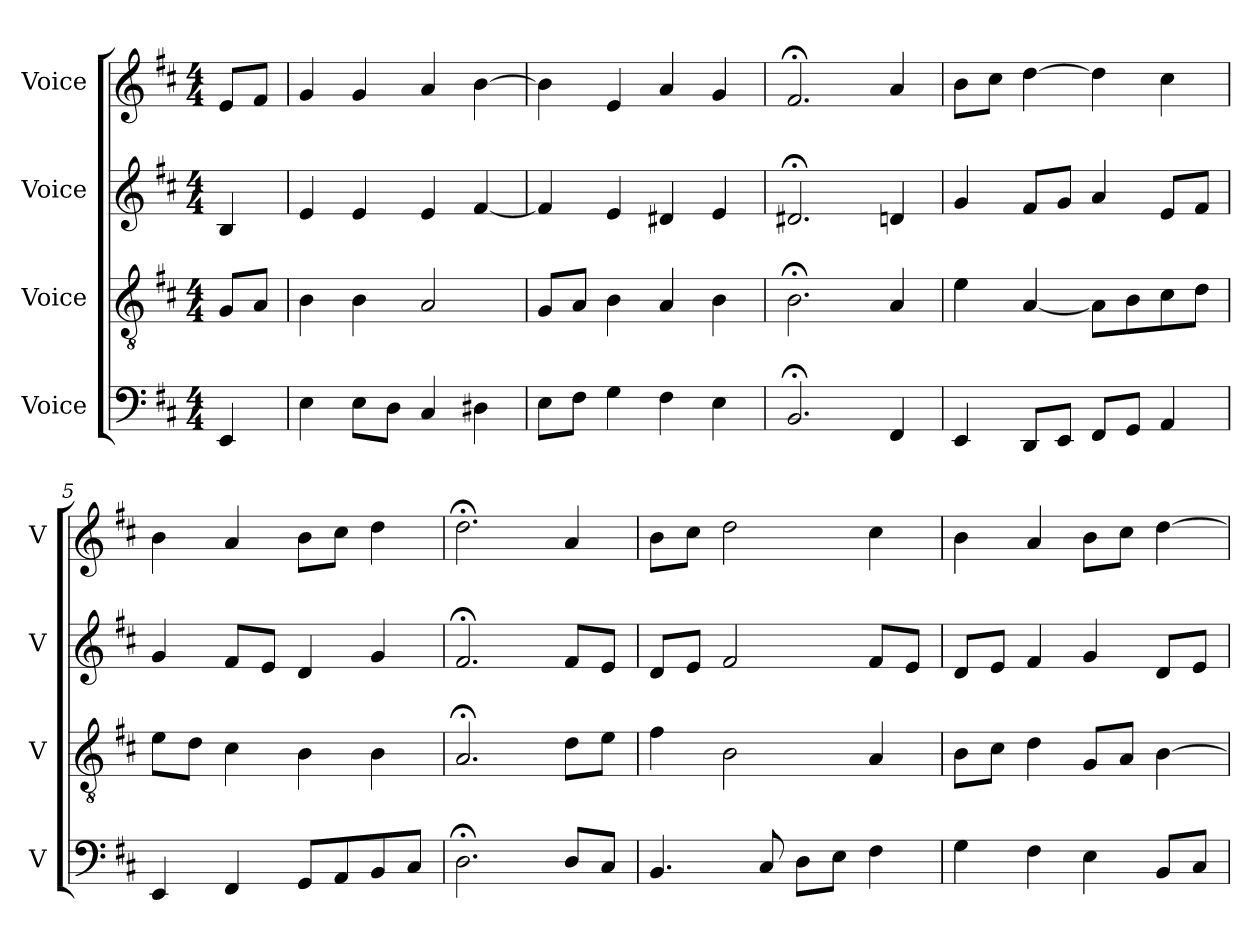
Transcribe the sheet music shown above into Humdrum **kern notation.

**kern	**kern	**kern	**kern
*part4	*part3	*part2	*part1
*staff4	*staff3	*staff2	*staff1
*I"Voice	*I"Voice	*I"Voice	*I"Voice
*I'V	*I'V	*I'V	*I'V
*clefF4	*clefGv2	*clefG2	*clefG2
*k[f#c#]	*k[f#c#]	*k[f#c#]	*k[f#c#]
*M4/4	*M4/4	*M4/4	*M4/4
=	=	=	=
4EE/	8G/L	4B/	8e/L
.	8A/J	.	8f#/J
=1	=1	=1	=1
4E\	4B\	4e/	4g/
8E\L	4B\	4e/	4g/
8D\J	.	.	.
4C#/	2A/	4e/	4a/
4D#X\	.	[4f#/	[4b\
=2	=2	=2	=2
8E\L	8G/L	4f#/]	4b\]
8F#\J	8A/J	.	.
4G\	4B\	4e/	4e/
4F#\	4A/	4d#X/	4a/
4E\	4B\	4e/	4g/
=3	=3	=3	=3
2.BB;</	2.B;<\	2.d#X;</	2.f#;</
4FF#/	4A/	4dn/	4a/
=4	=4	=4	=4
4EE/	4e\	4g/	8b\L
.	.	.	8cc#\J
8DD/L	[4A/	8f#/L	[4dd\
8EE/J	.	8g/J	.
8FF#/L	8A\L]	4a/	4dd\]
8GG/J	8B\	.	.
4AA/	8c#\	8e/L	4cc#\
.	8d\J	8f#/J	.
=5	=5	=5	=5
4EE/	8e\L	4g/	4b\
.	8d\J	.	.
4FF#/	4c#\	8f#/L	4a/
.	.	8e/J	.
8GG/L	4B\	4d/	8b\L
8AA/	.	.	8cc#\J
8BB/	4B\	4g/	4dd\
8C#/J	.	.	.
=6	=6	=6	=6
2.D;<\	2.A;</	2.f#;</	2.dd;<\
8D/L	8d\L	8f#/L	4a/
8C#/J	8e\J	8e/J	.
!!LO:LB:g=z
=7	=7	=7	=7
4.BB/	4f#\	8d/L	8b\L
.	.	8e/J	8cc#\J
.	2B\	2f#/	2dd\
8C#/	.	.	.
8D\L	.	.	.
8E\J	.	.	.
4F#\	4A/	8f#/L	4cc#\
.	.	8e/J	.
=8	=8	=8	=8
4G\	8B\L	8d/L	4b\
.	8c#\J	8e/J	.
4F#\	4d\	4f#/	4a/
4E\	8G/L	4g/	8b\L
.	8A/J	.	8cc#\J
8BB/L	[4B\	8d/L	[4dd\
8C#/J	.	8e/J	.
=	=	=	=
*-	*-	*-	*-
